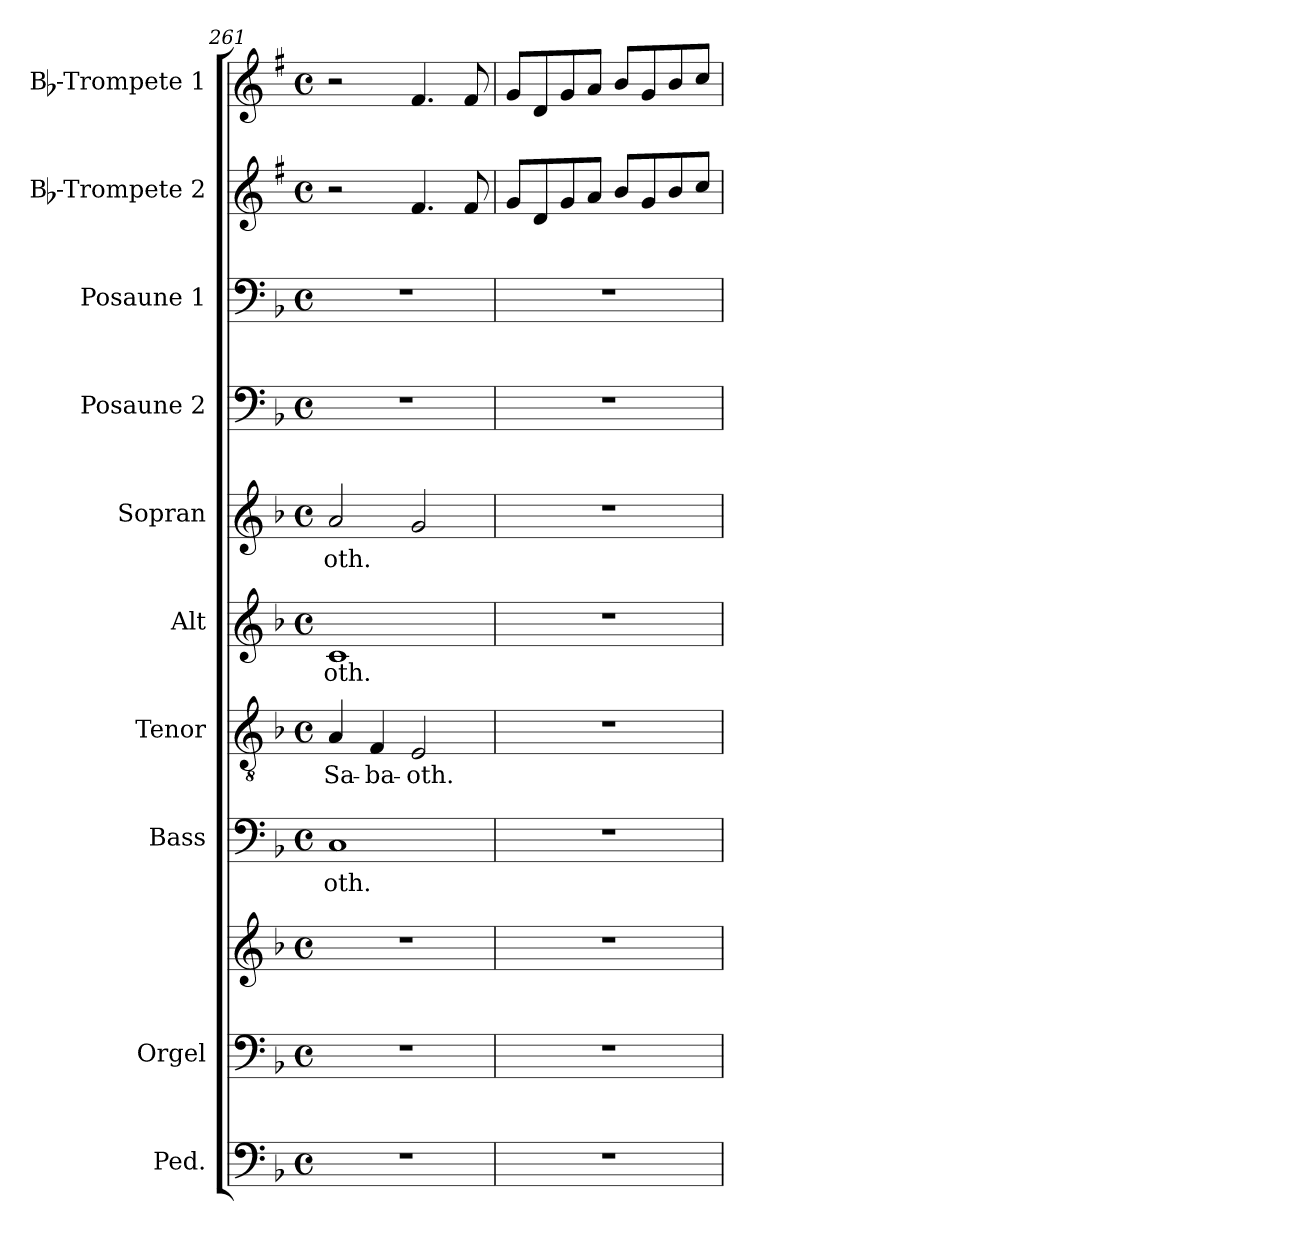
**kern	**kern	**kern	**kern	**text	**kern	**text	**kern	**text	**kern	**text	**kern	**kern	**kern	**kern
*part10	*part9	*part9	*part8	*part8	*part7	*part7	*part6	*part6	*part5	*part5	*part4	*part3	*part2	*part1
*staff11	*staff10	*staff9	*staff8	*staff8	*staff7	*staff7	*staff6	*staff6	*staff5	*staff5	*staff4	*staff3	*staff2	*staff1
*I"Ped.	*I"Orgel	*	*I"Bass	*	*I"Tenor	*	*I"Alt	*	*I"Sopran	*	*I"Posaune 2	*I"Posaune 1	*I"Bb-Trompete 2	*I"Bb-Trompete 1
*	*I'Org.	*	*I'B.	*	*I'T.	*	*I'A.	*	*I'S.	*	*I'Pos. 2	*I'Pos. 1	*I'Bb Trp. 2	*I'Bb Trp. 1
!!LO:PB:g=z
*clefF4	*clefF4	*clefG2	*clefF4	*	*clefGv2	*	*clefG2	*	*clefG2	*	*clefF4	*clefF4	*clefG2	*clefG2
*ITrd7c12	*	*	*	*	*	*	*	*	*	*	*	*	*ITrd1c2	*ITrd1c2
*k[b-]	*k[b-]	*k[b-]	*k[b-]	*	*k[b-]	*	*k[b-]	*	*k[b-]	*	*k[b-]	*k[b-]	*k[b-]	*k[b-]
*F:	*F:	*F:	*F:	*	*F:	*	*F:	*	*F:	*	*F:	*F:	*F:	*F:
*M4/4	*M4/4	*M4/4	*M4/4	*	*M4/4	*	*M4/4	*	*M4/4	*	*M4/4	*M4/4	*M4/4	*M4/4
*met(c)	*met(c)	*met(c)	*met(c)	*	*met(c)	*	*met(c)	*	*met(c)	*	*met(c)	*met(c)	*met(c)	*met(c)
=261	=261	=261	=261	=261	=261	=261	=261	=261	=261	=261	=261	=261	=261	=261
!	!	!	!	!LO:LY:b	!	!LO:LY:b	!	!LO:LY:b	!	!LO:LY:b	!	!	!	!
1r	1r	1r	1C	-oth.	4A/	Sa-	1c	-oth.	2a/	-oth.	1r	1r	2r	2r
!	!	!	!	!	!	!LO:LY:b	!	!	!	!	!	!	!	!
.	.	.	.	.	4F/	-ba-	.	.	.	.	.	.	.	.
!	!	!	!	!	!	!LO:LY:b	!	!	!	!	!	!	!	!
.	.	.	.	.	2E/	-oth.	.	.	2g/	.	.	.	4.e/	4.e/
.	.	.	.	.	.	.	.	.	.	.	.	.	8e/	8e/
=262	=262	=262	=262	=262	=262	=262	=262	=262	=262	=262	=262	=262	=262	=262
1r	1r	1r	1r	.	1r	.	1r	.	1r	.	1r	1r	8f/L	8f/L
.	.	.	.	.	.	.	.	.	.	.	.	.	8c/	8c/
.	.	.	.	.	.	.	.	.	.	.	.	.	8f/	8f/
.	.	.	.	.	.	.	.	.	.	.	.	.	8g/J	8g/J
.	.	.	.	.	.	.	.	.	.	.	.	.	8a/L	8a/L
.	.	.	.	.	.	.	.	.	.	.	.	.	8f/	8f/
.	.	.	.	.	.	.	.	.	.	.	.	.	8a/	8a/
.	.	.	.	.	.	.	.	.	.	.	.	.	8b-/J	8b-/J
=	=	=	=	=	=	=	=	=	=	=	=	=	=	=
*-	*-	*-	*-	*-	*-	*-	*-	*-	*-	*-	*-	*-	*-	*-
